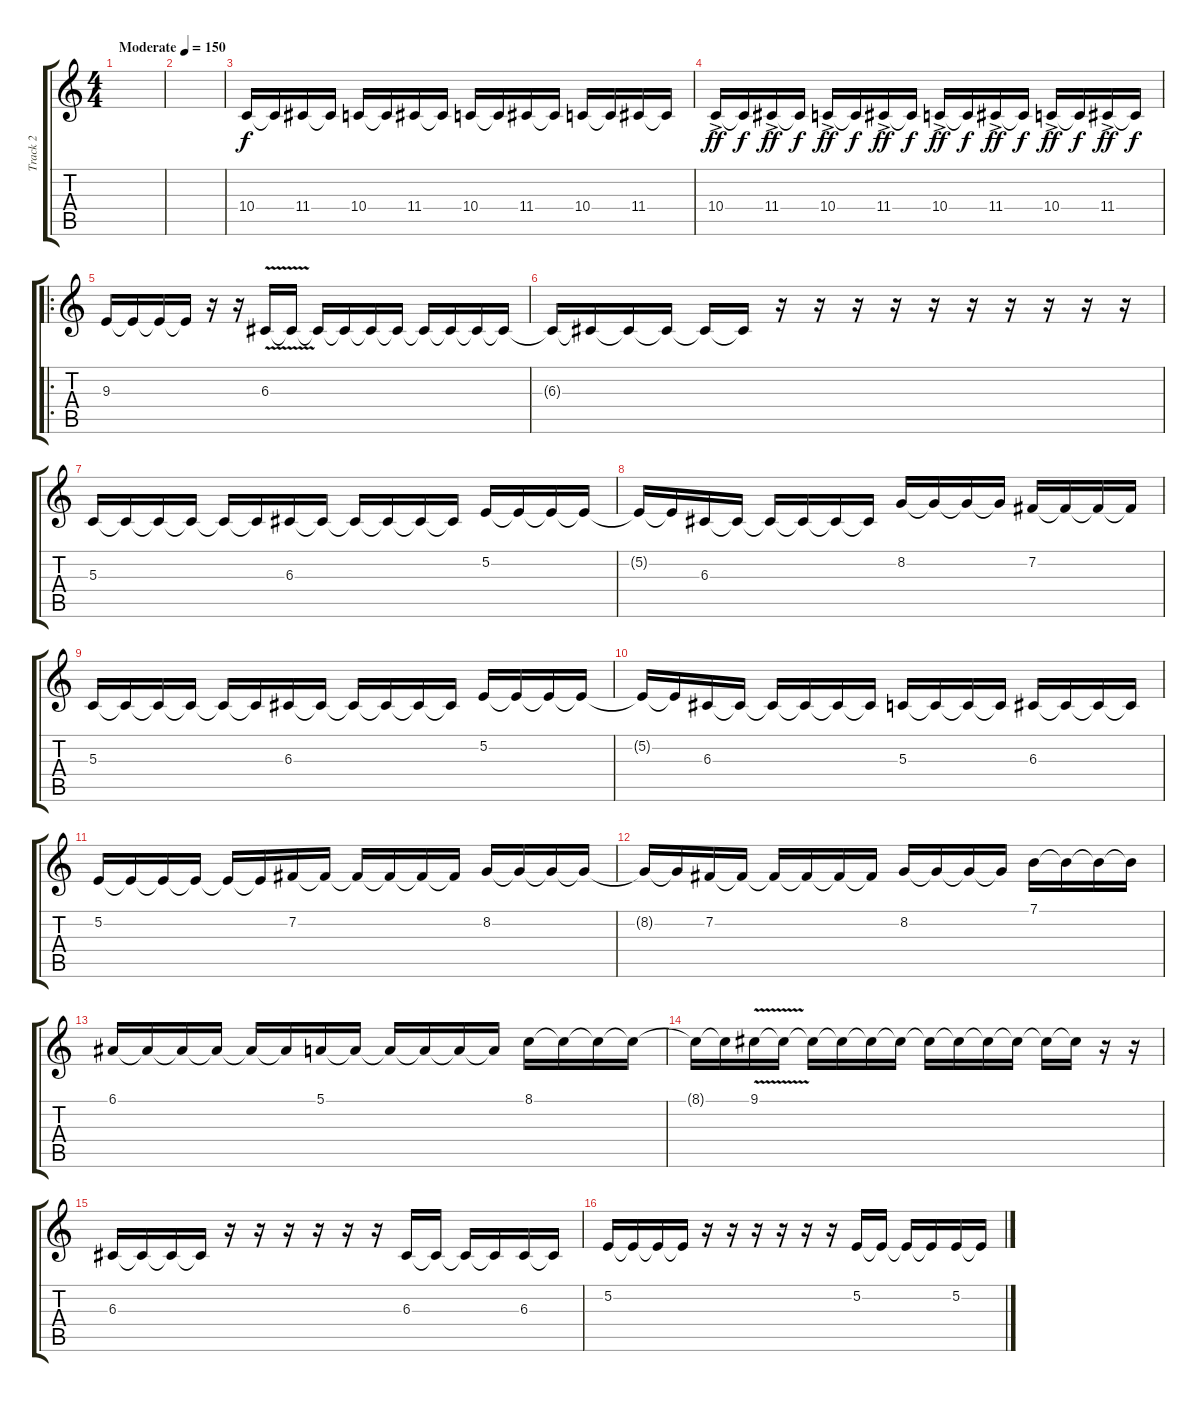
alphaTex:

\track ("Track 2" "Track 2") {instrument lead5charang}
\staff {score tabs}
\tuning (E4 B3 G3 D3 A2 E2) {hide}
\ts (4 4)
\tempo (150 "Moderate")
\clef g2
\ks c
|
|
10.4.16 10.4{t}.16 11.4.16 11.4{t}.16 10.4.16 10.4{t}.16 11.4.16 11.4{t}.16 10.4.16 10.4{t}.16 11.4.16 11.4{t}.16 10.4.16 10.4{t}.16 11.4.16 11.4{t}.16 |
10.4{ac}.16{dy ff} 10.4{t}.16{dy f} 11.4{ac}.16{dy ff} 11.4{t}.16{dy f} 10.4{ac}.16{dy ff} 10.4{t}.16{dy f} 11.4{ac}.16{dy ff} 11.4{t}.16{dy f} 10.4{ac}.16{dy ff} 10.4{t}.16{dy f} 11.4{ac}.16{dy ff} 11.4{t}.16{dy f} 10.4{ac}.16{dy ff} 10.4{t}.16{dy f} 11.4{ac}.16{dy ff} 11.4{t}.16{dy f} |
\ro
9.3.16 9.3{t}.16 9.3{t}.16 9.3{t}.16 r.16 r.16 6.3{v}.16 6.3{t}.16 6.3{t}.16 6.3{t}.16 6.3{t}.16 6.3{t}.16 6.3{t}.16 6.3{t}.16 6.3{t}.16 6.3{t}.16 |
6.3{t}.16 6.3{t}.16 6.3{t}.16 6.3{t}.16 6.3{t}.16 6.3{t}.16 r.16 r.16 r.16 r.16 r.16 r.16 r.16 r.16 r.16 r.16 |
5.3.16 5.3{t}.16 5.3{t}.16 5.3{t}.16 5.3{t}.16 5.3{t}.16 6.3.16 6.3{t}.16 6.3{t}.16 6.3{t}.16 6.3{t}.16 6.3{t}.16 5.2.16 5.2{t}.16 5.2{t}.16 5.2{t}.16 |
5.2{t}.16 5.2{t}.16 6.3.16 6.3{t}.16 6.3{t}.16 6.3{t}.16 6.3{t}.16 6.3{t}.16 8.2.16 8.2{t}.16 8.2{t}.16 8.2{t}.16 7.2.16 7.2{t}.16 7.2{t}.16 7.2{t}.16 |
5.3.16 5.3{t}.16 5.3{t}.16 5.3{t}.16 5.3{t}.16 5.3{t}.16 6.3.16 6.3{t}.16 6.3{t}.16 6.3{t}.16 6.3{t}.16 6.3{t}.16 5.2.16 5.2{t}.16 5.2{t}.16 5.2{t}.16 |
5.2{t}.16 5.2{t}.16 6.3.16 6.3{t}.16 6.3{t}.16 6.3{t}.16 6.3{t}.16 6.3{t}.16 5.3.16 5.3{t}.16 5.3{t}.16 5.3{t}.16 6.3.16 6.3{t}.16 6.3{t}.16 6.3{t}.16 |
5.2.16 5.2{t}.16 5.2{t}.16 5.2{t}.16 5.2{t}.16 5.2{t}.16 7.2.16 7.2{t}.16 7.2{t}.16 7.2{t}.16 7.2{t}.16 7.2{t}.16 8.2.16 8.2{t}.16 8.2{t}.16 8.2{t}.16 |
8.2{t}.16 8.2{t}.16 7.2.16 7.2{t}.16 7.2{t}.16 7.2{t}.16 7.2{t}.16 7.2{t}.16 8.2.16 8.2{t}.16 8.2{t}.16 8.2{t}.16 7.1.16 7.1{t}.16 7.1{t}.16 7.1{t}.16 |
6.1.16 6.1{t}.16 6.1{t}.16 6.1{t}.16 6.1{t}.16 6.1{t}.16 5.1.16 5.1{t}.16 5.1{t}.16 5.1{t}.16 5.1{t}.16 5.1{t}.16 8.1.16 8.1{t}.16 8.1{t}.16 8.1{t}.16 |
8.1{t}.16 8.1{t}.16 9.1{v}.16 9.1{t}.16 9.1{t}.16 9.1{t}.16 9.1{t}.16 9.1{t}.16 9.1{t}.16 9.1{t}.16 9.1{t}.16 9.1{t}.16 9.1{t}.16 9.1{t}.16 r.16 r.16 |
6.3.16 6.3{t}.16 6.3{t}.16 6.3{t}.16 r.16 r.16 r.16 r.16 r.16 r.16 6.3.16 6.3{t}.16 6.3{t}.16 6.3{t}.16 6.3.16 6.3{t}.16 |
5.2.16 5.2{t}.16 5.2{t}.16 5.2{t}.16 r.16 r.16 r.16 r.16 r.16 r.16 5.2.16 5.2{t}.16 5.2{t}.16 5.2{t}.16 5.2.16 5.2{t}.16
